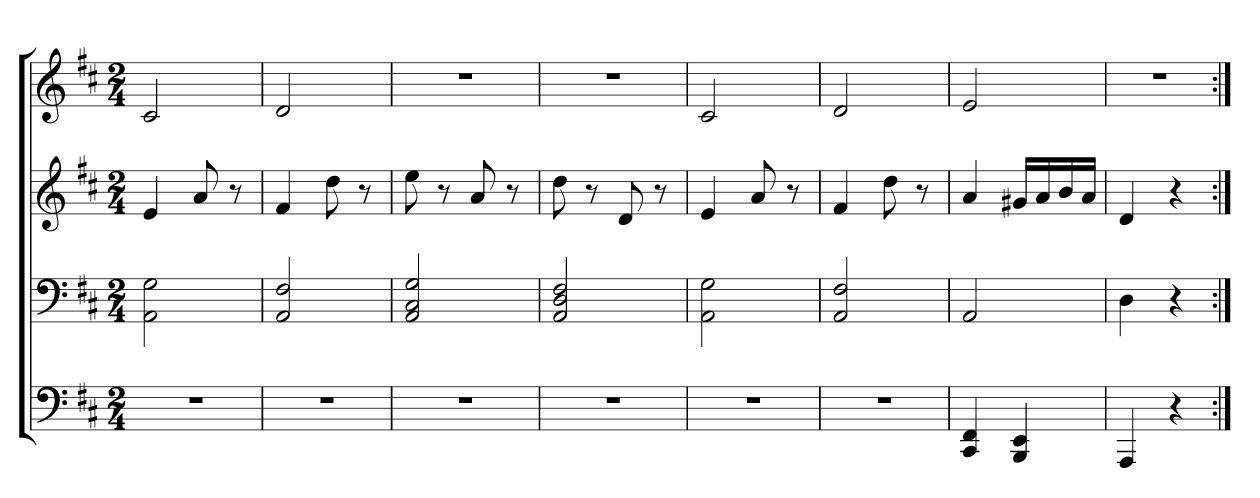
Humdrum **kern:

**kern	**kern	**kern	**kern
*part4	*part3	*part2	*part1
*staff4	*staff3	*staff2	*staff1
*clefF4	*clefF4	*clefG2	*clefG2
*k[f#c#]	*k[f#c#]	*k[f#c#]	*k[f#c#]
*D:	*D:	*D:	*D:
*M2/4	*M2/4	*M2/4	*M2/4
=	=	=	=
2r	2AA 2G	4e	2c#
.	.	8a	.
.	.	8r	.
=	=	=	=
2r	2AA 2F#	4f#	2d
.	.	8dd	.
.	.	8r	.
=	=	=	=
2r	2AA 2C# 2G	8ee	2r
.	.	8r	.
.	.	8a	.
.	.	8r	.
=	=	=	=
2r	2AA 2D 2F#	8dd	2r
.	.	8r	.
.	.	8d	.
.	.	8r	.
=	=	=	=
2r	2AA 2G	4e	2c#
.	.	8a	.
.	.	8r	.
=	=	=	=
2r	2AA 2F#	4f#	2d
.	.	8dd	.
.	.	8r	.
=	=	=	=
4CC# 4FF#	2AA	4a	2e
4BBB 4EE	.	16g#XLL	.
.	.	16a	.
.	.	16b	.
.	.	16aJJ	.
=	=	=	=
4AAA	4D	4d	2r
4r	4r	4r	.
=:|!	=:|!	=:|!	=:|!
*-	*-	*-	*-
